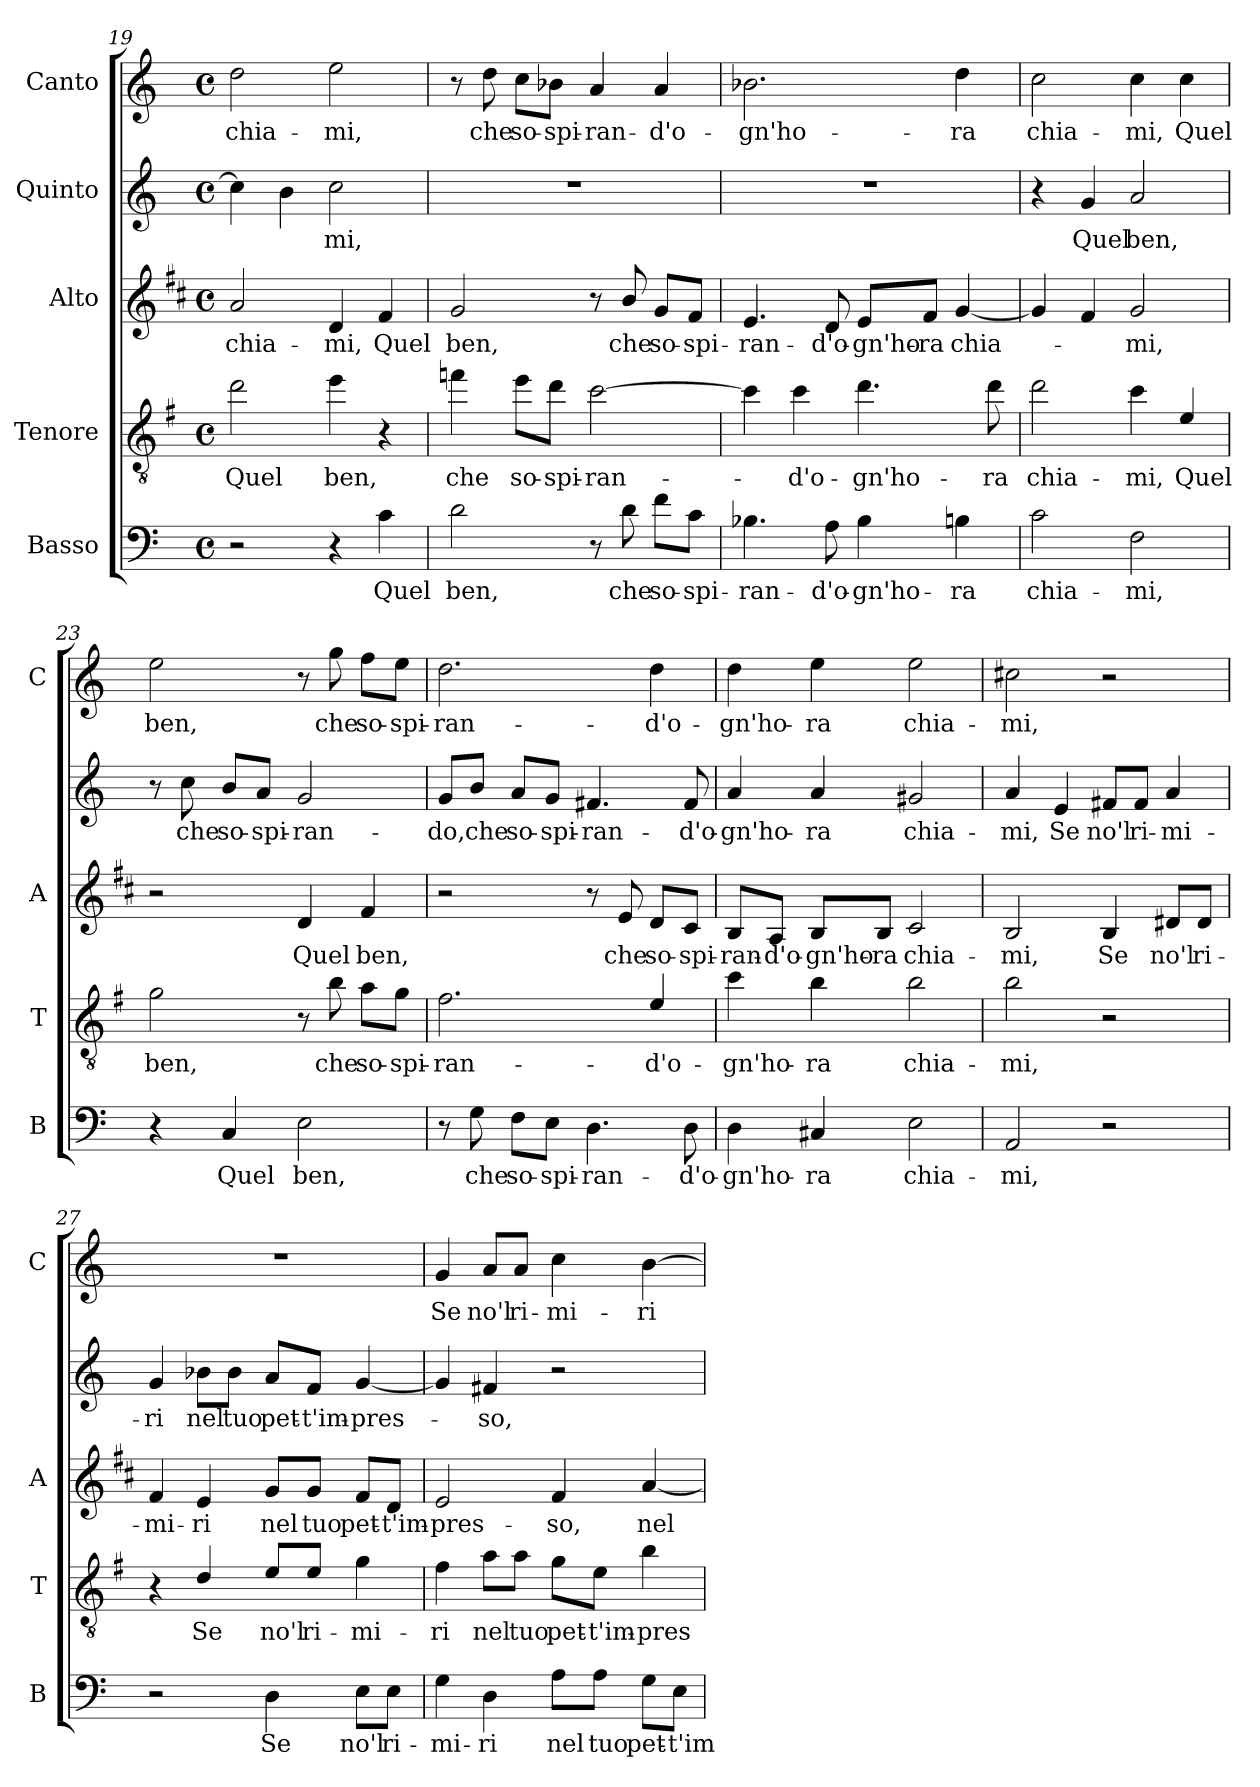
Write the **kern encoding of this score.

**kern	**text	**kern	**text	**kern	**text	**kern	**text	**kern	**text
*part5	*part5	*part4	*part4	*part3	*part3	*part2	*part2	*part1	*part1
*staff5	*staff5	*staff4	*staff4	*staff3	*staff3	*staff2	*staff2	*staff1	*staff1
*I"Basso	*	*I"Tenore	*	*I"Alto	*	*I"Quinto	*	*I"Canto	*
*I'B	*	*I'T	*	*I'A	*	*	*	*I'C	*
*clefF4	*	*clefGv2	*	*clefG2	*	*clefG2	*	*clefG2	*
*	*	*ITrd4c7	*	*ITrd1c2	*	*	*	*	*
*k[]	*	*k[]	*	*k[]	*	*k[]	*	*k[]	*
*C:	*	*C:	*	*C:	*	*C:	*	*C:	*
*M4/4	*	*M4/4	*	*M4/4	*	*M4/4	*	*M4/4	*
*met(c)	*	*met(c)	*	*met(c)	*	*met(c)	*	*met(c)	*
=19	=19	=19	=19	=19	=19	=19	=19	=19	=19
!	!	!	!LO:LY:b	!	!LO:LY:b	!	!	!	!LO:LY:b
2r	.	2g\	Quel	2g/	chia-	4cc\]	.	2dd\	chia-
.	.	.	.	.	.	4b\	.	.	.
!	!	!	!LO:LY:b	!	!LO:LY:b	!	!LO:LY:b	!	!LO:LY:b
4r	.	4a\	ben,	4c/	-mi,	2cc\	-mi,	2ee\	-mi,
!	!LO:LY:b	!	!	!	!LO:LY:b	!	!	!	!
4c\	Quel	4r	.	4e/	Quel	.	.	.	.
=20	=20	=20	=20	=20	=20	=20	=20	=20	=20
!	!LO:LY:b	!	!LO:LY:b	!	!LO:LY:b	!	!	!	!
2d\	ben,	4b-X\	che	2f/	ben,	1r	.	8r	.
!	!	!	!	!	!	!	!	!	!LO:LY:b
.	.	.	.	.	.	.	.	8dd\	che
!	!	!	!LO:LY:b	!	!	!	!	!	!LO:LY:b
.	.	8a\L	so-	.	.	.	.	8cc\L	so-
!	!	!	!LO:LY:b	!	!	!	!	!	!LO:LY:b
.	.	8g\J	-spi-	.	.	.	.	8b-X\J	-spi-
!	!	!	!LO:LY:b	!	!	!	!	!	!LO:LY:b
8r	.	[2f\	-ran-	8r	.	.	.	4a/	-ran-
!	!LO:LY:b	!	!	!	!LO:LY:b	!	!	!	!
8d\	che	.	.	8a/	che	.	.	.	.
!	!LO:LY:b	!	!	!	!LO:LY:b	!	!	!	!LO:LY:b
8f\L	so-	.	.	8f/L	so-	.	.	4a/	-d'o-
!	!LO:LY:b	!	!	!	!LO:LY:b	!	!	!	!
8c\J	-spi-	.	.	8e/J	-spi-	.	.	.	.
=21	=21	=21	=21	=21	=21	=21	=21	=21	=21
!	!LO:LY:b	!	!	!	!LO:LY:b	!	!	!	!LO:LY:b
4.B-X\	-ran-	4f\]	.	4.d/	-ran-	1r	.	2.b-X\	-gn'ho-
!	!	!	!LO:LY:b	!	!	!	!	!	!
.	.	4f\	-d'o-	.	.	.	.	.	.
!	!LO:LY:b	!	!	!	!LO:LY:b	!	!	!	!
8A\	-d'o-	.	.	8c/	-d'o-	.	.	.	.
!	!LO:LY:b	!	!LO:LY:b	!	!LO:LY:b	!	!	!	!
4B-\	-gn'ho-	4.g\	-gn'ho-	8d/L	-gn'ho-	.	.	.	.
!	!	!	!	!	!LO:LY:b	!	!	!	!
.	.	.	.	8e/J	-ra	.	.	.	.
!	!LO:LY:b	!	!	!	!LO:LY:b	!	!	!	!LO:LY:b
4Bn\	-ra	.	.	[4f/	chia-	.	.	4dd\	-ra
!	!	!	!LO:LY:b	!	!	!	!	!	!
.	.	8g\	-ra	.	.	.	.	.	.
!!LO:LB:g=z
=22	=22	=22	=22	=22	=22	=22	=22	=22	=22
!	!LO:LY:b	!	!LO:LY:b	!	!	!	!	!	!LO:LY:b
2c\	chia-	2g\	chia-	4f/]	.	4r	.	2cc\	chia-
!	!	!	!	!	!	!	!LO:LY:b	!	!
.	.	.	.	4e/	.	4g/	Quel	.	.
!	!LO:LY:b	!	!LO:LY:b	!	!LO:LY:b	!	!LO:LY:b	!	!LO:LY:b
2F\	-mi,	4f\	-mi,	2f/	-mi,	2a/	ben,	4cc\	-mi,
!	!	!	!LO:LY:b	!	!	!	!	!	!LO:LY:b
.	.	4A/	Quel	.	.	.	.	4cc\	Quel
=23	=23	=23	=23	=23	=23	=23	=23	=23	=23
!	!	!	!LO:LY:b	!	!	!	!	!	!LO:LY:b
4r	.	2c\	ben,	2r	.	8r	.	2ee\	ben,
!	!	!	!	!	!	!	!LO:LY:b	!	!
.	.	.	.	.	.	8cc\	che	.	.
!	!LO:LY:b	!	!	!	!	!	!LO:LY:b	!	!
4C/	Quel	.	.	.	.	8b/L	so-	.	.
!	!	!	!	!	!	!	!LO:LY:b	!	!
.	.	.	.	.	.	8a/J	-spi-	.	.
!	!LO:LY:b	!	!	!	!LO:LY:b	!	!LO:LY:b	!	!
2E\	ben,	8r	.	4c/	Quel	2g/	-ran-	8r	.
!	!	!	!LO:LY:b	!	!	!	!	!	!LO:LY:b
.	.	8e\	che	.	.	.	.	8gg\	che
!	!	!	!LO:LY:b	!	!LO:LY:b	!	!	!	!LO:LY:b
.	.	8d\L	so-	4e/	ben,	.	.	8ff\L	so-
!	!	!	!LO:LY:b	!	!	!	!	!	!LO:LY:b
.	.	8c\J	-spi-	.	.	.	.	8ee\J	-spi-
=24	=24	=24	=24	=24	=24	=24	=24	=24	=24
!	!	!	!LO:LY:b	!	!	!	!LO:LY:b	!	!LO:LY:b
8r	.	2.B\	-ran-	2r	.	8g/L	-do,	2.dd\	-ran-
!	!LO:LY:b	!	!	!	!	!	!LO:LY:b	!	!
8G\	che	.	.	.	.	8b/J	che	.	.
!	!LO:LY:b	!	!	!	!	!	!LO:LY:b	!	!
8F\L	so-	.	.	.	.	8a/L	so-	.	.
!	!LO:LY:b	!	!	!	!	!	!LO:LY:b	!	!
8E\J	-spi-	.	.	.	.	8g/J	-spi-	.	.
!	!LO:LY:b	!	!	!	!	!	!LO:LY:b	!	!
4.D\	-ran-	.	.	8r	.	4.f#X/	-ran-	.	.
!	!	!	!	!	!LO:LY:b	!	!	!	!
.	.	.	.	8d/	che	.	.	.	.
!	!	!	!LO:LY:b	!	!LO:LY:b	!	!	!	!LO:LY:b
.	.	4A/	-d'o-	8c/L	so-	.	.	4dd\	-d'o-
!	!LO:LY:b	!	!	!	!LO:LY:b	!	!LO:LY:b	!	!
8D\	-d'o-	.	.	8B/J	-spi-	8f#/	-d'o-	.	.
=25	=25	=25	=25	=25	=25	=25	=25	=25	=25
!	!LO:LY:b	!	!LO:LY:b	!	!LO:LY:b	!	!LO:LY:b	!	!LO:LY:b
4D\	-gn'ho-	4f\	-gn'ho-	8A/L	-ran-	4a/	-gn'ho-	4dd\	-gn'ho-
!	!	!	!	!	!LO:LY:b	!	!	!	!
.	.	.	.	8G/J	-d'o-	.	.	.	.
!	!LO:LY:b	!	!LO:LY:b	!	!LO:LY:b	!	!LO:LY:b	!	!LO:LY:b
4C#X/	-ra	4e\	-ra	8A/L	-gn'ho-	4a/	-ra	4ee\	-ra
!	!	!	!	!	!LO:LY:b	!	!	!	!
.	.	.	.	8A/J	-ra	.	.	.	.
!	!LO:LY:b	!	!LO:LY:b	!	!LO:LY:b	!	!LO:LY:b	!	!LO:LY:b
2E\	chia-	2e\	chia-	2B/	chia-	2g#X/	chia-	2ee\	chia-
!!LO:PB:g=z
=26	=26	=26	=26	=26	=26	=26	=26	=26	=26
!	!LO:LY:b	!	!LO:LY:b	!	!LO:LY:b	!	!LO:LY:b	!	!LO:LY:b
2AA/	-mi,	2e\	-mi,	2A/	-mi,	4a/	-mi,	2cc#X\	-mi,
!	!	!	!	!	!	!	!LO:LY:b	!	!
.	.	.	.	.	.	4e/	Se	.	.
!	!	!	!	!	!LO:LY:b	!	!LO:LY:b	!	!
2r	.	2r	.	4A/	Se	8f#X/L	no'l	2r	.
!	!	!	!	!	!	!	!LO:LY:b	!	!
.	.	.	.	.	.	8f#/J	ri-	.	.
!	!	!	!	!	!LO:LY:b	!	!LO:LY:b	!	!
.	.	.	.	8c#X/L	no'l	4a/	-mi-	.	.
!	!	!	!	!	!LO:LY:b	!	!	!	!
.	.	.	.	8c#/J	ri-	.	.	.	.
=27	=27	=27	=27	=27	=27	=27	=27	=27	=27
!	!	!	!	!	!LO:LY:b	!	!LO:LY:b	!	!
2r	.	4r	.	4e/	-mi-	4g/	-ri	1r	.
!	!	!	!LO:LY:b	!	!LO:LY:b	!	!LO:LY:b	!	!
.	.	4G/	Se	4d/	-ri	8b-X\L	nel	.	.
!	!	!	!	!	!	!	!LO:LY:b	!	!
.	.	.	.	.	.	8b-\J	tuo	.	.
!	!LO:LY:b	!	!LO:LY:b	!	!LO:LY:b	!	!LO:LY:b	!	!
4D\	Se	8A/L	no'l	8f/L	nel	8a/L	pet-	.	.
!	!	!	!LO:LY:b	!	!LO:LY:b	!	!LO:LY:b	!	!
.	.	8A/J	ri-	8f/J	tuo	8f/J	-t'im-	.	.
!	!LO:LY:b	!	!LO:LY:b	!	!LO:LY:b	!	!LO:LY:b	!	!
8E\L	no'l	4c\	-mi-	8e/L	pet-	[4g/	-pres-	.	.
!	!LO:LY:b	!	!	!	!LO:LY:b	!	!	!	!
8E\J	ri-	.	.	8c/J	-t'im-	.	.	.	.
=28	=28	=28	=28	=28	=28	=28	=28	=28	=28
!	!LO:LY:b	!	!LO:LY:b	!	!LO:LY:b	!	!	!	!LO:LY:b
4G\	-mi-	4B\	-ri	2d/	-pres-	4g/]	.	4g/	Se
!	!LO:LY:b	!	!LO:LY:b	!	!	!	!LO:LY:b	!	!LO:LY:b
4D\	-ri	8d\L	nel	.	.	4f#X/	-so,	8a/L	no'l
!	!	!	!LO:LY:b	!	!	!	!	!	!LO:LY:b
.	.	8d\J	tuo	.	.	.	.	8a/J	ri-
!	!LO:LY:b	!	!LO:LY:b	!	!LO:LY:b	!	!	!	!LO:LY:b
8A\L	nel	8c\L	pet-	4e/	-so,	2r	.	4cc\	-mi-
!	!LO:LY:b	!	!LO:LY:b	!	!	!	!	!	!
8A\J	tuo	8A\J	-t'im-	.	.	.	.	.	.
!	!LO:LY:b	!	!LO:LY:b	!	!LO:LY:b	!	!	!	!LO:LY:b
8G\L	pet-	4e\	-pres-	[4g/	nel	.	.	[4b\	-ri
!	!LO:LY:b	!	!	!	!	!	!	!	!
8E\J	-t'im-	.	.	.	.	.	.	.	.
=	=	=	=	=	=	=	=	=	=
*-	*-	*-	*-	*-	*-	*-	*-	*-	*-
